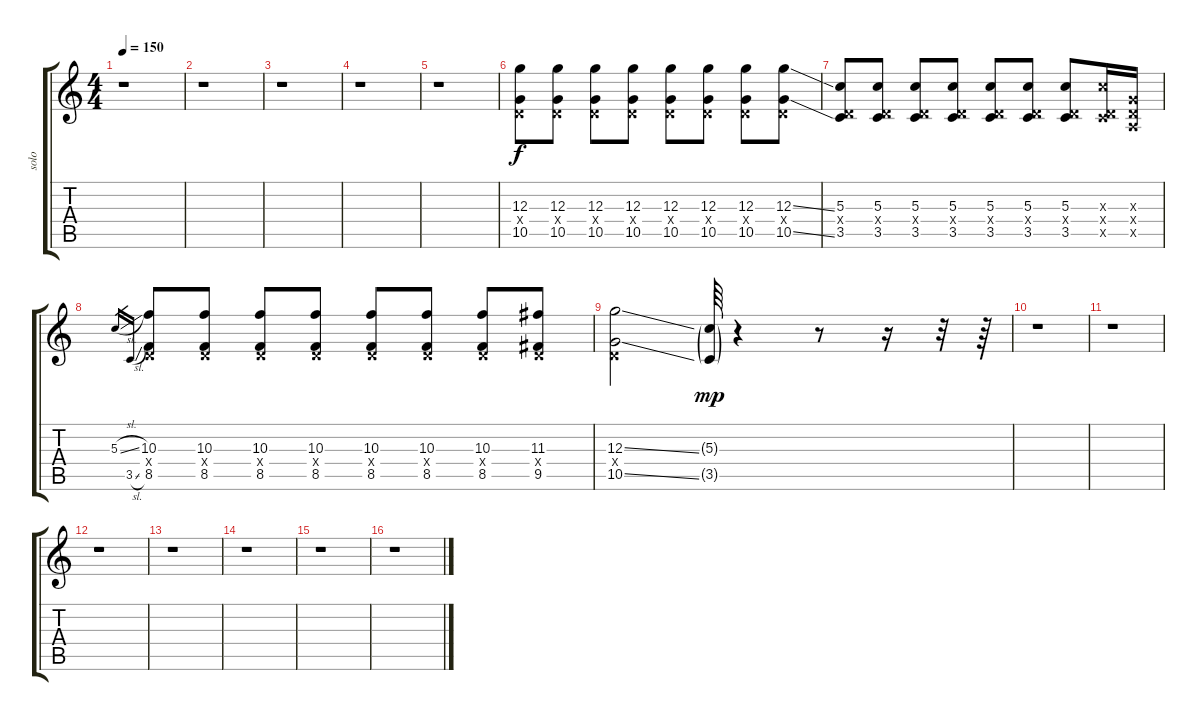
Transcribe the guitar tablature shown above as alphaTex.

\track ("solo" "solo") {instrument overdrivenguitar}
\staff {score tabs}
\tuning (E4 B3 G3 D3 A2 E2) {hide}
\ts (4 4)
\tempo 150
\clef g2
\ks c
r.1{dy f} |
r.1 |
r.1 |
r.1 |
r.1 |
(12.3 0.4{x} 10.5).8 (12.3 0.4{x} 10.5).8 (12.3 0.4{x} 10.5).8 (12.3 0.4{x} 10.5).8 (12.3 0.4{x} 10.5).8 (12.3 0.4{x} 10.5).8 (12.3 0.4{x} 10.5).8 (12.3{ss} 0.4{x} 10.5{ss}).8 |
(5.3 0.4{x} 3.5).8 (5.3 0.4{x} 3.5).8 (5.3 0.4{x} 3.5).8 (5.3 0.4{x} 3.5).8 (5.3 0.4{x} 3.5).8 (5.3 0.4{x} 3.5).8 (5.3 0.4{x} 3.5).8 (5.3{x} 0.4{x} 3.5{x}).16 (0.3{x} 0.4{x} 0.5{x}).16 |
5.3{sl}.16{gr} 3.5{sl}.16{gr} (10.3 0.4{x} 8.5).8 (10.3 0.4{x} 8.5).8 (10.3 0.4{x} 8.5).8 (10.3 0.4{x} 8.5).8 (10.3 0.4{x} 8.5).8 (10.3 0.4{x} 8.5).8 (10.3 0.4{x} 8.5).8 (11.3 0.4{x} 9.5).8 |
(12.3{ss} 0.4{x} 10.5{ss}).2 (5.3{g} 3.5{g}).64{dy mp} r.4 r.8 r.16 r.32 r.64 |
r.1 |
r.1 |
r.1 |
r.1 |
r.1 |
r.1 |
r.1
